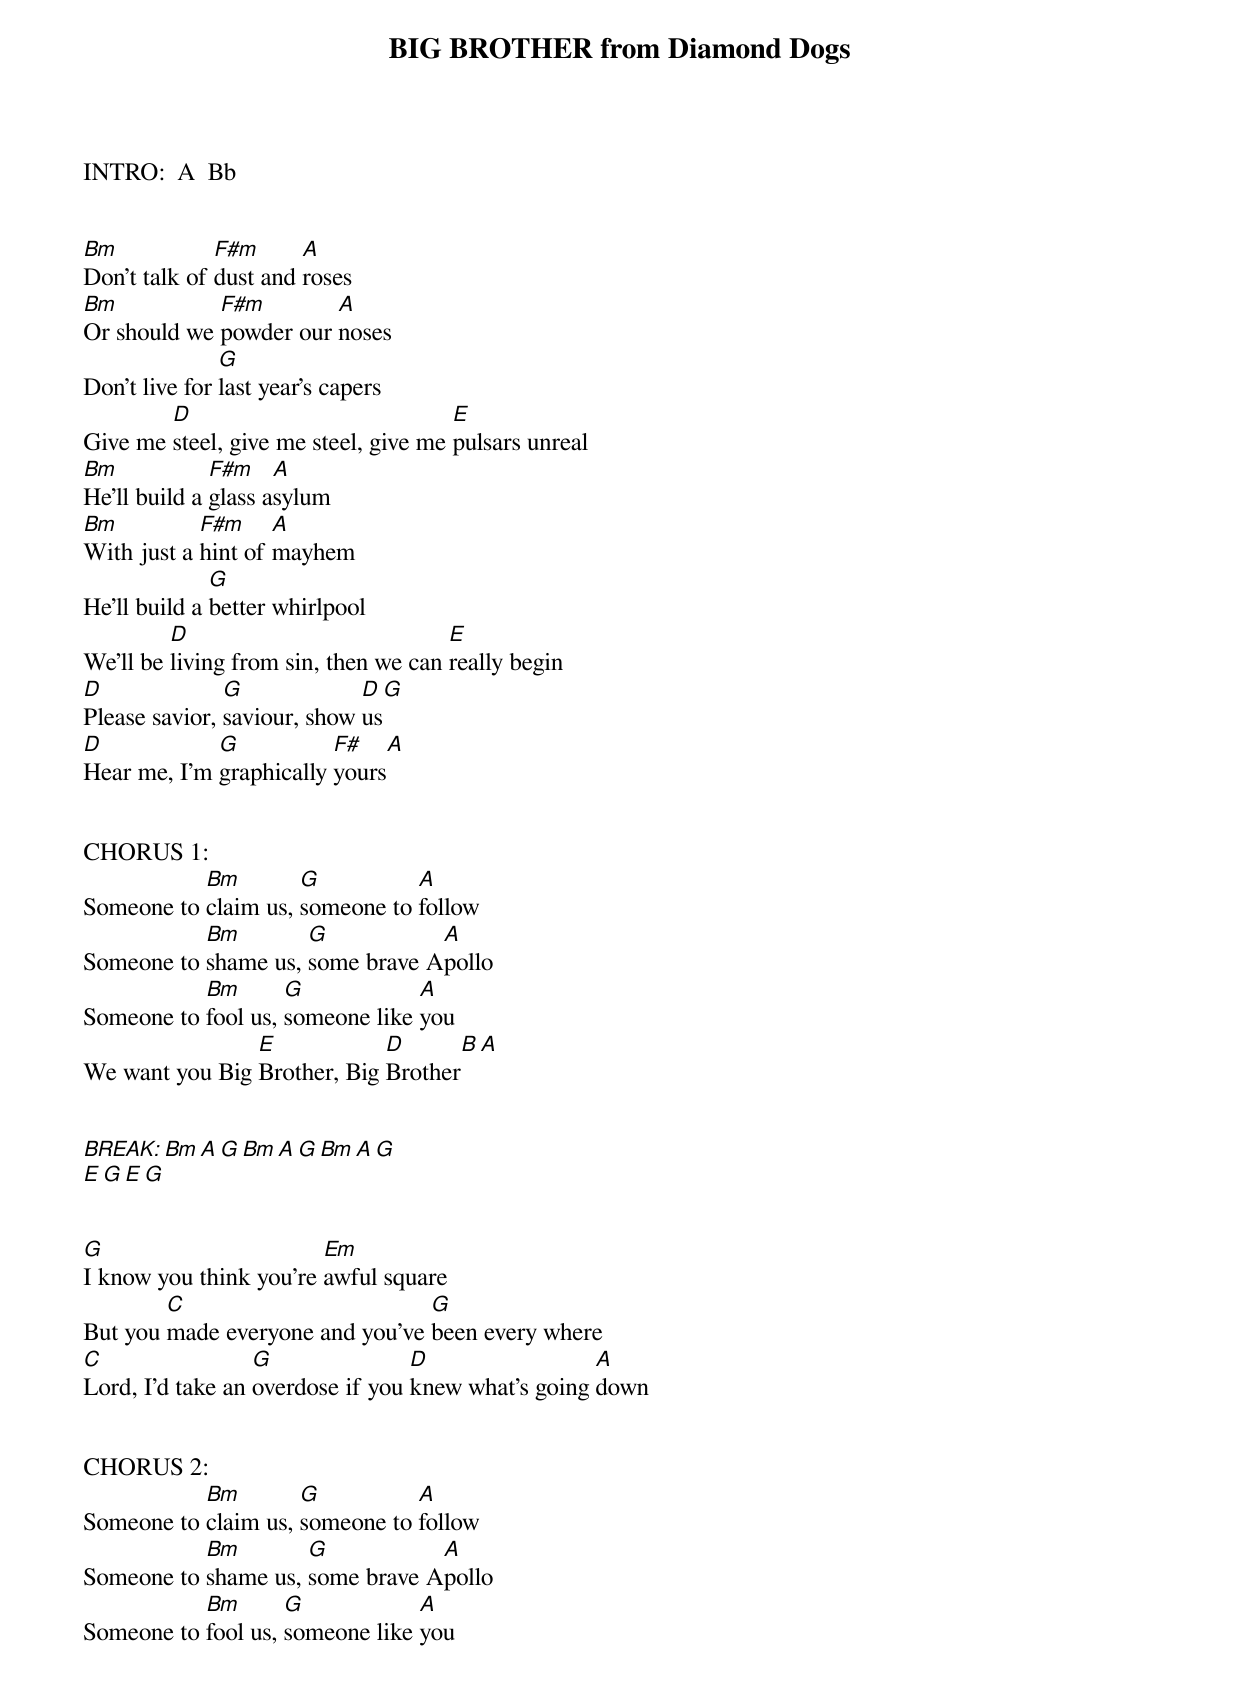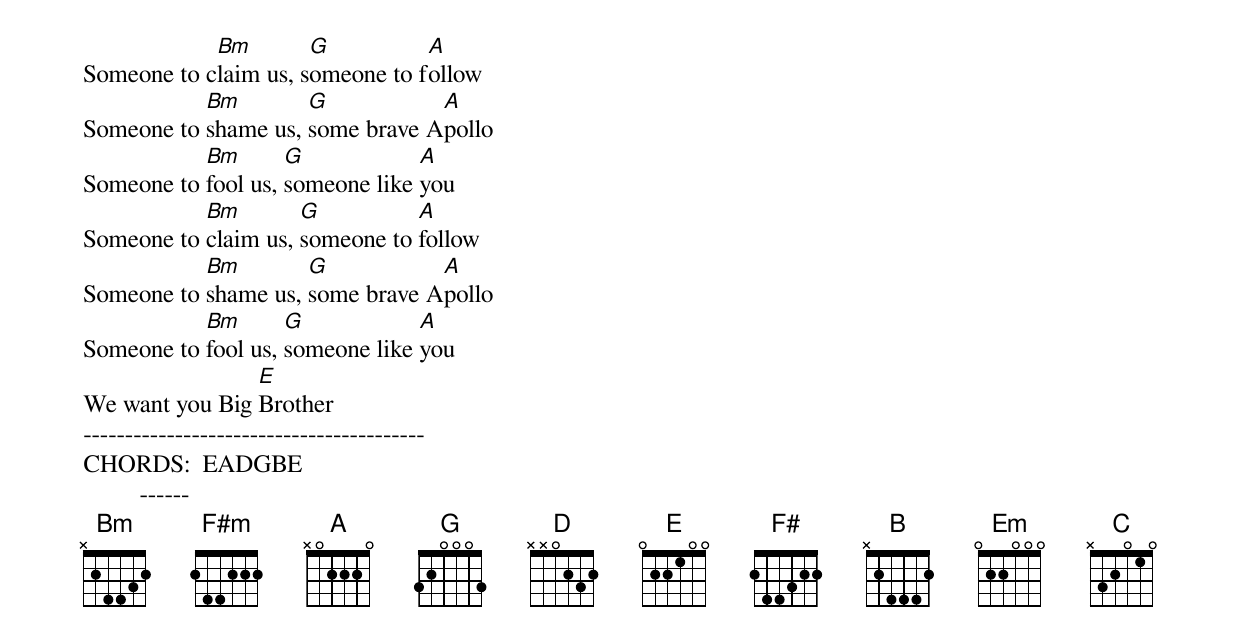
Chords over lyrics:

BIG BROTHER from Diamond Dogs


INTRO:  A  Bb


Bm            F#m      A
Don't talk of dust and roses
Bm           F#m        A
Or should we powder our noses
               G
Don't live for last year's capers
        D                             E
Give me steel, give me steel, give me pulsars unreal
Bm            F#m    A
He'll build a glass asylum
Bm          F#m     A
With just a hint of mayhem
              G
He'll build a better whirlpool
         D                            E
We'll be living from sin, then we can really begin
D              G             D  G
Please savior, saviour, show us
D            G           F#    A
Hear me, I'm graphically yours


CHORUS 1:
           Bm        G          A
Someone to claim us, someone to follow
           Bm        G           A
Someone to shame us, some brave Apollo
           Bm       G            A
Someone to fool us, someone like you
                E            D      B  A
We want you Big Brother, Big Brother


BREAK:  Bm  A  G  Bm  A  G  Bm  A  G
        E  G  E  G


G                       Em
I know you think you're awful square
        C                        G
But you made everyone and you've been every where
C                 G               D                 A
Lord, I'd take an overdose if you knew what's going down


CHORUS 2:
           Bm        G          A
Someone to claim us, someone to follow
           Bm        G           A
Someone to shame us, some brave Apollo
           Bm       G            A
Someone to fool us, someone like you
            Bm        G          A
Someone to claim us, someone to follow
           Bm        G           A
Someone to shame us, some brave Apollo
           Bm       G            A
Someone to fool us, someone like you
           Bm        G          A
Someone to claim us, someone to follow
           Bm        G           A
Someone to shame us, some brave Apollo
           Bm       G            A
Someone to fool us, someone like you
                E
We want you Big Brother
-----------------------------------------
CHORDS:  EADGBE
         ------
D        XX0232
G        320033
E        022100
Bm       X24432
F#       244322
C        332010
A        X02220
Bb       X13331
Em       022000
F#m      244222
